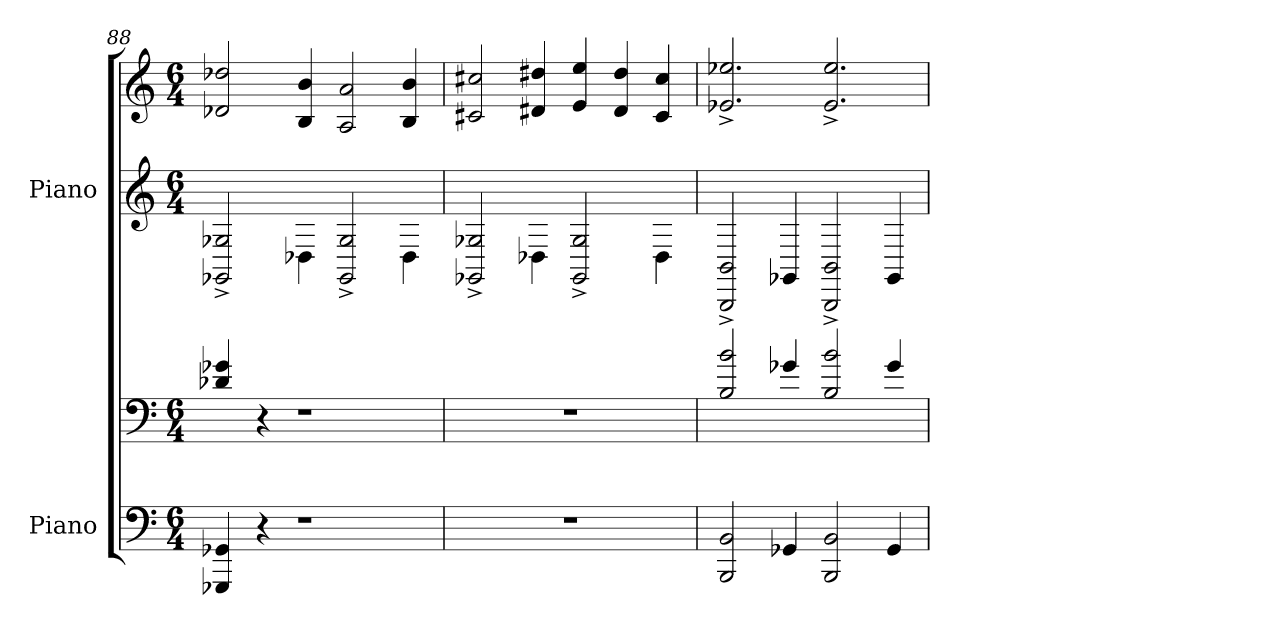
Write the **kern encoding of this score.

**kern	**kern	**kern	**kern
*part2	*part2	*part1	*part1
*staff4	*staff3	*staff2	*staff1
*I"Piano	*	*I"Piano	*
*I'Pno.	*	*I'Pno.	*
*clefF4	*clefF4	*clefG2	*clefG2
*k[]	*k[]	*k[]	*k[]
*M6/4	*M6/4	*M6/4	*M6/4
=88	=88	=88	=88
4GGG-X/ 4GG-X/	4d-X/ 4g-X/	2GG-X/^ 2G-X/^	2d-X/ 2dd-X/
4r	4r	.	.
1r	1r	4D-X\	4B/ 4b/
.	.	2GG-/^ 2G-/^	2A/ 2a/
.	.	4D-\	4B/ 4b/
!!LO:LB:g=z
=89	=89	=89	=89
1.r	1.r	2GG-X/^ 2G-X/^	2c#X/ 2cc#X/
.	.	4D-X\	4d#X/ 4dd#X/
.	.	2GG-/^ 2G-/^	4e/ 4ee/
.	.	.	4d#/ 4dd#/
.	.	4D-\	4c#/ 4cc#/
=90	=90	=90	=90
2BBB/ 2BB/	2B/ 2b/	2BBB/^ 2BB/^	2.e-X/^ 2.ee-X/^
4GG-X/	4g-X/	4GG-X/	.
2BBB/ 2BB/	2B/ 2b/	2BBB/^ 2BB/^	2.e-/^ 2.ee-/^
4GG-/	4g-/	4GG-/	.
=	=	=	=
*-	*-	*-	*-
